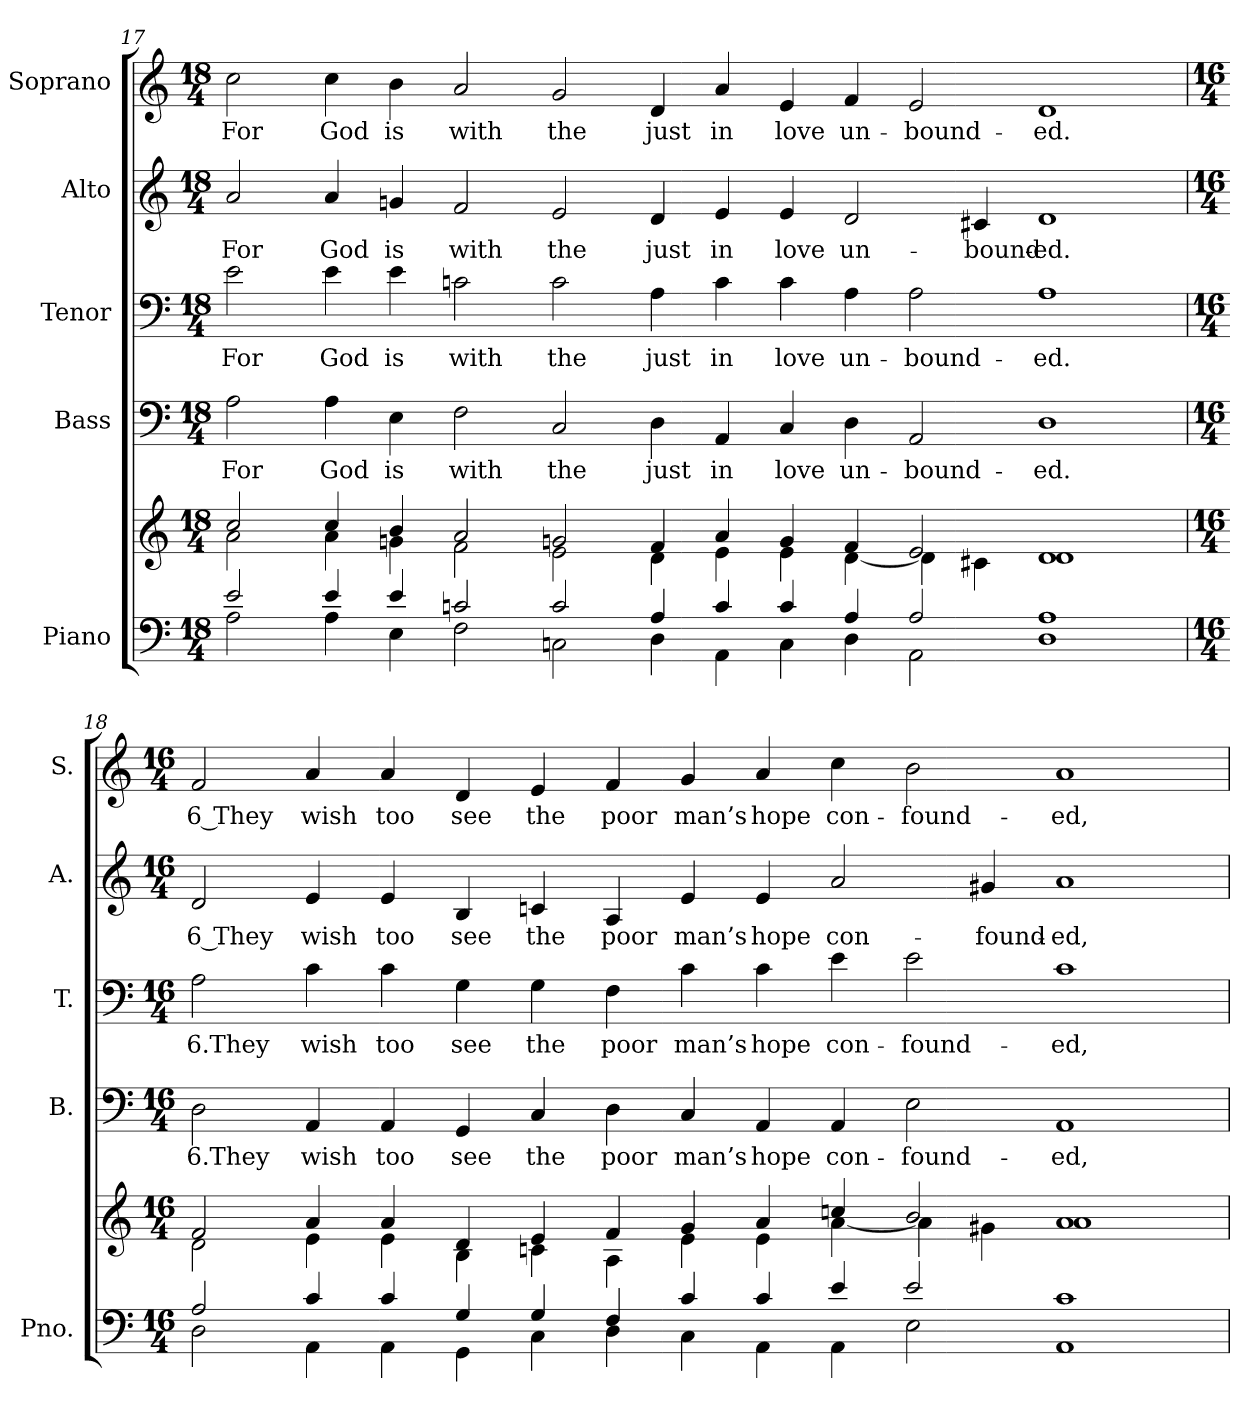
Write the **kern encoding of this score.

**kern	**kern	**kern	**text	**kern	**text	**kern	**text	**kern	**text
*part5	*part5	*part4	*part4	*part3	*part3	*part2	*part2	*part1	*part1
*staff6	*staff5	*staff4	*staff4	*staff3	*staff3	*staff2	*staff2	*staff1	*staff1
*I"Piano	*	*I"Bass	*	*I"Tenor	*	*I"Alto	*	*I"Soprano	*
*I'Pno.	*	*I'B.	*	*I'T.	*	*I'A.	*	*I'S.	*
*clefF4	*clefG2	*clefF4	*	*clefF4	*	*clefG2	*	*clefG2	*
*k[]	*k[]	*k[]	*	*k[]	*	*k[]	*	*k[]	*
*C:	*C:	*C:	*	*C:	*	*C:	*	*C:	*
*M18/4	*M18/4	*M18/4	*	*M18/4	*	*M18/4	*	*M18/4	*
=17	=17	=17	=17	=17	=17	=17	=17	=17	=17
*^	*^	*	*	*	*	*	*	*	*
!	!	!	!	!	!LO:LY:b:color=#000000	!	!	!	!	!	!
!	!	!	!	!	!	!	!LO:LY:b:color=#000000	!	!	!	!
!	!	!	!	!	!	!	!	!	!LO:LY:b:color=#000000	!	!
!	!	!	!	!	!	!	!	!	!	!	!LO:LY:b:color=#000000
2ei/	2Ai\	2cci/	2ai\	2Ai\	For	2ei\	For	2ai/	For	2cci\	For
!	!	!	!	!	!LO:LY:b:color=#000000	!	!	!	!	!	!
!	!	!	!	!	!	!	!LO:LY:b:color=#000000	!	!	!	!
!	!	!	!	!	!	!	!	!	!LO:LY:b:color=#000000	!	!
!	!	!	!	!	!	!	!	!	!	!	!LO:LY:b:color=#000000
4ei/	4Ai\	4cci/	4ai\	4Ai\	God	4ei\	God	4ai/	God	4cci\	God
!	!	!	!	!	!LO:LY:b:color=#000000	!	!	!	!	!	!
!	!	!	!	!	!	!	!LO:LY:b:color=#000000	!	!	!	!
!	!	!	!	!	!	!	!	!	!LO:LY:b:color=#000000	!	!
!	!	!	!	!	!	!	!	!	!	!	!LO:LY:b:color=#000000
4ei/	4Ei\	4bi/	4gni\	4Ei\	is	4ei\	is	4gni/	is	4bi\	is
!	!	!	!	!	!LO:LY:b:color=#000000	!	!	!	!	!	!
!	!	!	!	!	!	!	!LO:LY:b:color=#000000	!	!	!	!
!	!	!	!	!	!	!	!	!	!LO:LY:b:color=#000000	!	!
!	!	!	!	!	!	!	!	!	!	!	!LO:LY:b:color=#000000
2cni/	2Fi\	2ai/	2fi\	2Fi\	with	2cni\	with	2fi/	with	2ai/	with
!	!	!	!	!	!LO:LY:b:color=#000000	!	!	!	!	!	!
!	!	!	!	!	!	!	!LO:LY:b:color=#000000	!	!	!	!
!	!	!	!	!	!	!	!	!	!LO:LY:b:color=#000000	!	!
!	!	!	!	!	!	!	!	!	!	!	!LO:LY:b:color=#000000
2ci/	2Cni\	2gni/	2ei\	2Ci/	the	2ci\	the	2ei/	the	2gi/	the
!	!	!	!	!	!LO:LY:b:color=#000000	!	!	!	!	!	!
!	!	!	!	!	!	!	!LO:LY:b:color=#000000	!	!	!	!
!	!	!	!	!	!	!	!	!	!LO:LY:b:color=#000000	!	!
!	!	!	!	!	!	!	!	!	!	!	!LO:LY:b:color=#000000
4Ai/	4Di\	4fi/	4di\	4Di\	just	4Ai\	just	4di/	just	4di/	just
!	!	!	!	!	!LO:LY:b:color=#000000	!	!	!	!	!	!
!	!	!	!	!	!	!	!LO:LY:b:color=#000000	!	!	!	!
!	!	!	!	!	!	!	!	!	!LO:LY:b:color=#000000	!	!
!	!	!	!	!	!	!	!	!	!	!	!LO:LY:b:color=#000000
4ci/	4AAi\	4ai/	4ei\	4AAi/	in	4ci\	in	4ei/	in	4ai/	in
!	!	!	!	!	!LO:LY:b:color=#000000	!	!	!	!	!	!
!	!	!	!	!	!	!	!LO:LY:b:color=#000000	!	!	!	!
!	!	!	!	!	!	!	!	!	!LO:LY:b:color=#000000	!	!
!	!	!	!	!	!	!	!	!	!	!	!LO:LY:b:color=#000000
4ci/	4Ci\	4gi/	4ei\	4Ci/	love	4ci\	love	4ei/	love	4ei/	love
!	!	!	!	!	!LO:LY:b:color=#000000	!	!	!	!	!	!
!	!	!	!	!	!	!	!LO:LY:b:color=#000000	!	!	!	!
!	!	!	!	!	!	!	!	!	!LO:LY:b:color=#000000	!	!
!	!	!	!	!	!	!	!	!	!	!	!LO:LY:b:color=#000000
4Ai/	4Di\	4fi/	[<4di\	4Di\	un-	4Ai\	un-	2di/	un-	4fi/	un-
!	!	!	!	!	!LO:LY:b:color=#000000	!	!	!	!	!	!
!	!	!	!	!	!	!	!LO:LY:b:color=#000000	!	!	!	!
!	!	!	!	!	!	!	!	!	!	!	!LO:LY:b:color=#000000
2Ai/	2AAi\	2ei/	4di\]	2AAi/	-bound-	2Ai\	-bound-	.	.	2ei/	-bound-
!	!	!	!	!	!	!	!	!	!LO:LY:b:color=#000000	!	!
.	.	.	4c#Xi\	.	.	.	.	4c#Xi/	-bound-	.	.
!	!	!	!	!	!LO:LY:b:color=#000000	!	!	!	!	!	!
!	!	!	!	!	!	!	!LO:LY:b:color=#000000	!	!	!	!
!	!	!	!	!	!	!	!	!	!LO:LY:b:color=#000000	!	!
!	!	!	!	!	!	!	!	!	!	!	!LO:LY:b:color=#000000
1Ai	1Di	1di	1di	1Di	-ed.	1Ai	-ed.	1di	-ed.	1di	-ed.
=18	=18	=18	=18	=18	=18	=18	=18	=18	=18	=18	=18
*M16/4	*	*M16/4	*	*M16/4	*	*M16/4	*	*M16/4	*	*M16/4	*
!	!	!	!	!	!LO:LY:b:color=#000000	!	!	!	!	!	!
!	!	!	!	!	!	!	!LO:LY:b:color=#000000	!	!	!	!
!	!	!	!	!	!	!	!	!	!LO:LY:b:color=#000000	!	!
!	!	!	!	!	!	!	!	!	!	!	!LO:LY:b:color=#000000
2Ai/	2Di\	2fi/	2di\	2Di\	6.They	2Ai\	6.They	2di/	6 They	2fi/	6 They
!	!	!	!	!	!LO:LY:b:color=#000000	!	!	!	!	!	!
!	!	!	!	!	!	!	!LO:LY:b:color=#000000	!	!	!	!
!	!	!	!	!	!	!	!	!	!LO:LY:b:color=#000000	!	!
!	!	!	!	!	!	!	!	!	!	!	!LO:LY:b:color=#000000
4ci/	4AAi\	4ai/	4ei\	4AAi/	wish	4ci\	wish	4ei/	wish	4ai/	wish
!	!	!	!	!	!LO:LY:b:color=#000000	!	!	!	!	!	!
!	!	!	!	!	!	!	!LO:LY:b:color=#000000	!	!	!	!
!	!	!	!	!	!	!	!	!	!LO:LY:b:color=#000000	!	!
!	!	!	!	!	!	!	!	!	!	!	!LO:LY:b:color=#000000
4ci/	4AAi\	4ai/	4ei\	4AAi/	too	4ci\	too	4ei/	too	4ai/	too
!	!	!	!	!	!LO:LY:b:color=#000000	!	!	!	!	!	!
!	!	!	!	!	!	!	!LO:LY:b:color=#000000	!	!	!	!
!	!	!	!	!	!	!	!	!	!LO:LY:b:color=#000000	!	!
!	!	!	!	!	!	!	!	!	!	!	!LO:LY:b:color=#000000
4Gi/	4GGi\	4di/	4Bi\	4GGi/	see	4Gi\	see	4Bi/	see	4di/	see
!	!	!	!	!	!LO:LY:b:color=#000000	!	!	!	!	!	!
!	!	!	!	!	!	!	!LO:LY:b:color=#000000	!	!	!	!
!	!	!	!	!	!	!	!	!	!LO:LY:b:color=#000000	!	!
!	!	!	!	!	!	!	!	!	!	!	!LO:LY:b:color=#000000
4Gi/	4Ci\	4ei/	4cni\	4Ci/	the	4Gi\	the	4cni/	the	4ei/	the
!	!	!	!	!	!LO:LY:b:color=#000000	!	!	!	!	!	!
!	!	!	!	!	!	!	!LO:LY:b:color=#000000	!	!	!	!
!	!	!	!	!	!	!	!	!	!LO:LY:b:color=#000000	!	!
!	!	!	!	!	!	!	!	!	!	!	!LO:LY:b:color=#000000
4Fi/	4Di\	4fi/	4Ai\	4Di\	poor	4Fi\	poor	4Ai/	poor	4fi/	poor
!	!	!	!	!	!LO:LY:b:color=#000000	!	!	!	!	!	!
!	!	!	!	!	!	!	!LO:LY:b:color=#000000	!	!	!	!
!	!	!	!	!	!	!	!	!	!LO:LY:b:color=#000000	!	!
!	!	!	!	!	!	!	!	!	!	!	!LO:LY:b:color=#000000
4ci/	4Ci\	4gi/	4ei\	4Ci/	man’s	4ci\	man’s	4ei/	man’s	4gi/	man’s
!	!	!	!	!	!LO:LY:b:color=#000000	!	!	!	!	!	!
!	!	!	!	!	!	!	!LO:LY:b:color=#000000	!	!	!	!
!	!	!	!	!	!	!	!	!	!LO:LY:b:color=#000000	!	!
!	!	!	!	!	!	!	!	!	!	!	!LO:LY:b:color=#000000
4ci/	4AAi\	4ai/	4ei\	4AAi/	hope	4ci\	hope	4ei/	hope	4ai/	hope
!	!	!	!	!	!LO:LY:b:color=#000000	!	!	!	!	!	!
!	!	!	!	!	!	!	!LO:LY:b:color=#000000	!	!	!	!
!	!	!	!	!	!	!	!	!	!LO:LY:b:color=#000000	!	!
!	!	!	!	!	!	!	!	!	!	!	!LO:LY:b:color=#000000
4ei/	4AAi\	4ccni/	[<4ai\	4AAi/	con-	4ei\	con-	2ai/	con-	4cci\	con-
!	!	!	!	!	!LO:LY:b:color=#000000	!	!	!	!	!	!
!	!	!	!	!	!	!	!LO:LY:b:color=#000000	!	!	!	!
!	!	!	!	!	!	!	!	!	!	!	!LO:LY:b:color=#000000
2ei/	2Ei\	2bi/	4ai\]	2Ei\	-found-	2ei\	-found-	.	.	2bi\	-found-
!	!	!	!	!	!	!	!	!	!LO:LY:b:color=#000000	!	!
.	.	.	4g#Xi\	.	.	.	.	4g#Xi/	-found-	.	.
!	!	!	!	!	!LO:LY:b:color=#000000	!	!	!	!	!	!
!	!	!	!	!	!	!	!LO:LY:b:color=#000000	!	!	!	!
!	!	!	!	!	!	!	!	!	!LO:LY:b:color=#000000	!	!
!	!	!	!	!	!	!	!	!	!	!	!LO:LY:b:color=#000000
1ci	1AAi	1ai	1ai	1AAi	-ed,	1ci	-ed,	1ai	-ed,	1ai	-ed,
*v	*v	*	*	*	*	*	*	*	*	*	*
*	*v	*v	*	*	*	*	*	*	*	*
=	=	=	=	=	=	=	=	=	=
*-	*-	*-	*-	*-	*-	*-	*-	*-	*-
